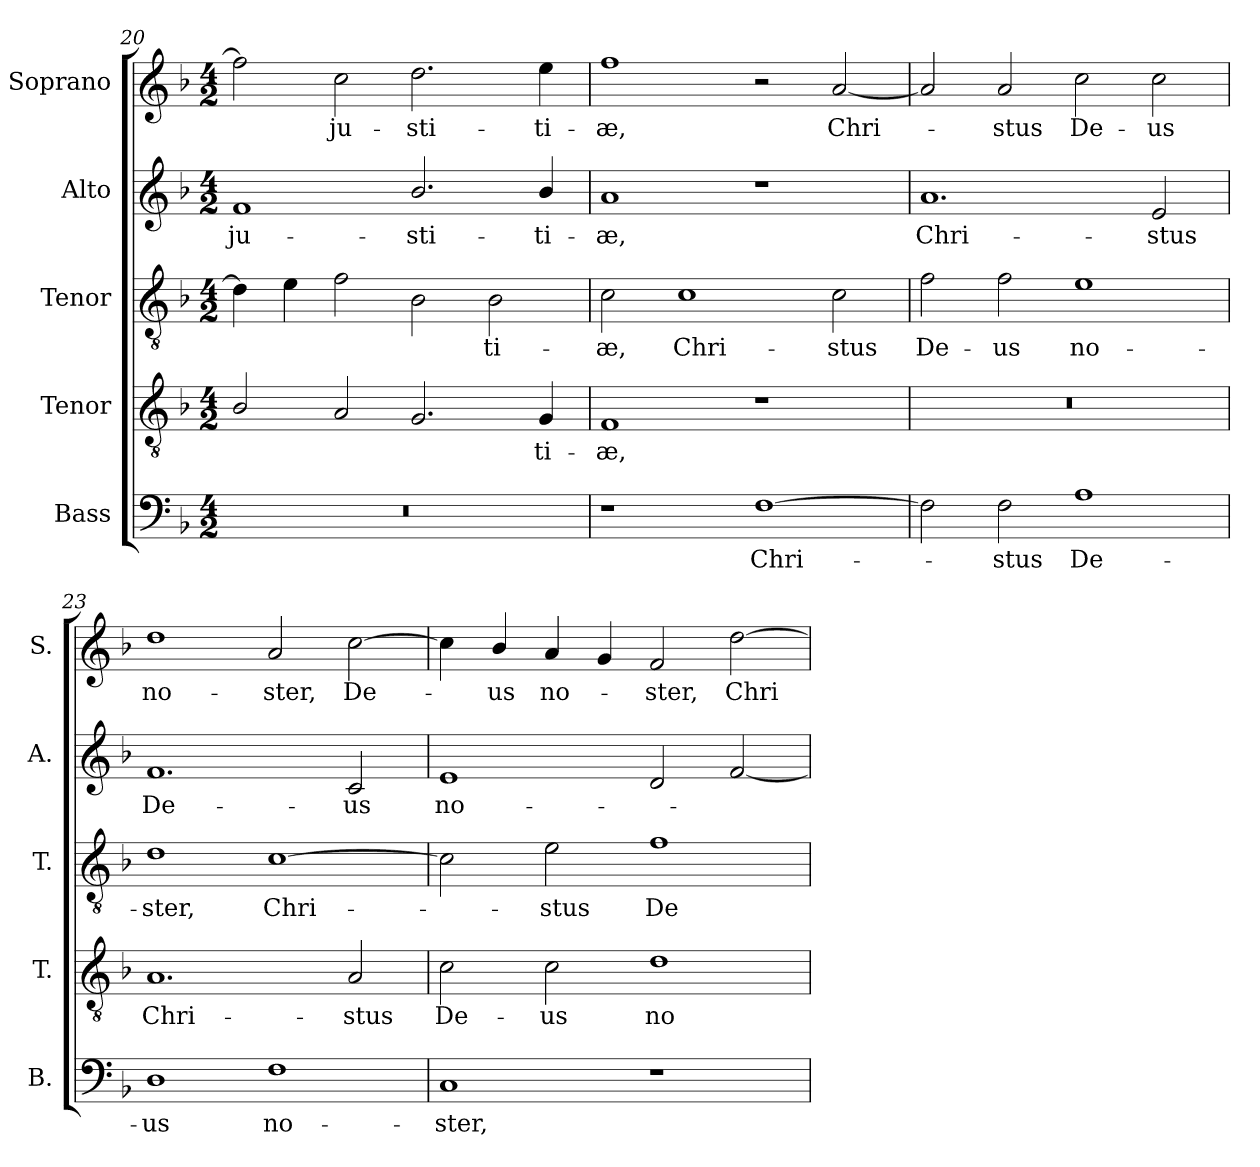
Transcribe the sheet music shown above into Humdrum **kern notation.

**kern	**text	**kern	**text	**kern	**text	**kern	**text	**kern	**text
*part5	*part5	*part4	*part4	*part3	*part3	*part2	*part2	*part1	*part1
*staff5	*staff5	*staff4	*staff4	*staff3	*staff3	*staff2	*staff2	*staff1	*staff1
*I"Bass	*	*I"Tenor	*	*I"Tenor	*	*I"Alto	*	*I"Soprano	*
*I'B.	*	*I'T.	*	*I'T.	*	*I'A.	*	*I'S.	*
*clefF4	*	*clefGv2	*	*clefGv2	*	*clefG2	*	*clefG2	*
*	*	*ITrd7c12	*	*ITrd7c12	*	*	*	*	*
*k[b-]	*	*k[b-]	*	*k[b-]	*	*k[b-]	*	*k[b-]	*
*F:	*	*F:	*	*F:	*	*F:	*	*F:	*
*M4/2	*	*M4/2	*	*M4/2	*	*M4/2	*	*M4/2	*
=20	=20	=20	=20	=20	=20	=20	=20	=20	=20
!LO:N:vis=1	!	!	!	!	!	!	!	!	!
!	!	!	!	!	!	!	!LO:LY:b:color=#000000	!	!
0r	.	2BB-i/	.	4Di\]	.	1fi	ju-	2ffi\]	.
.	.	.	.	4Ei\	.	.	.	.	.
!	!	!	!	!	!	!	!	!	!LO:LY:b:color=#000000
.	.	2AAi/	.	2Fi\	.	.	.	2cci\	ju-
!	!	!	!	!	!	!	!LO:LY:b:color=#000000	!	!
!	!	!	!	!	!	!	!	!	!LO:LY:b:color=#000000
.	.	2.GGi/	.	2BB-i\	.	2.b-i/	-sti-	2.ddi\	-sti-
!	!	!	!	!	!LO:LY:b:color=#000000	!	!	!	!
.	.	.	.	2BB-i\	-ti-	.	.	.	.
!	!	!	!LO:LY:b:color=#000000	!	!	!	!	!	!
!	!	!	!	!	!	!	!LO:LY:b:color=#000000	!	!
!	!	!	!	!	!	!	!	!	!LO:LY:b:color=#000000
.	.	4GGi/	-ti-	.	.	4b-i/	-ti-	4eei\	-ti-
!!LO:LB:g=z
=21	=21	=21	=21	=21	=21	=21	=21	=21	=21
!	!	!	!LO:LY:b:color=#000000	!	!	!	!	!	!
!	!	!	!	!	!LO:LY:b:color=#000000	!	!	!	!
!	!	!	!	!	!	!	!LO:LY:b:color=#000000	!	!
!	!	!	!	!	!	!	!	!	!LO:LY:b:color=#000000
1r	.	1FFi	-æ,	2Ci\	-æ,	1ai	-æ,	1ffi	-æ,
!	!	!	!	!	!LO:LY:b:color=#000000	!	!	!	!
.	.	.	.	1Ci	Chri-	.	.	.	.
!	!LO:LY:b:color=#000000	!	!	!	!	!	!	!	!
[1Fi	Chri-	1r	.	.	.	1r	.	2r	.
!	!	!	!	!	!LO:LY:b:color=#000000	!	!	!	!
!	!	!	!	!	!	!	!	!	!LO:LY:b:color=#000000
.	.	.	.	2Ci\	-stus	.	.	[2ai/	Chri-
=22	=22	=22	=22	=22	=22	=22	=22	=22	=22
!	!	!LO:N:vis=1	!	!	!	!	!	!	!
!	!	!	!	!	!LO:LY:b:color=#000000	!	!	!	!
!	!	!	!	!	!	!	!LO:LY:b:color=#000000	!	!
2Fi\]	.	0r	.	2Fi\	De-	1.ai	Chri-	2ai/]	.
!	!LO:LY:b:color=#000000	!	!	!	!	!	!	!	!
!	!	!	!	!	!LO:LY:b:color=#000000	!	!	!	!
!	!	!	!	!	!	!	!	!	!LO:LY:b:color=#000000
2Fi\	-stus	.	.	2Fi\	-us	.	.	2ai/	-stus
!	!LO:LY:b:color=#000000	!	!	!	!	!	!	!	!
!	!	!	!	!	!LO:LY:b:color=#000000	!	!	!	!
!	!	!	!	!	!	!	!	!	!LO:LY:b:color=#000000
1Ai	De-	.	.	1Ei	no-	.	.	2cci\	De-
!	!	!	!	!	!	!	!LO:LY:b:color=#000000	!	!
!	!	!	!	!	!	!	!	!	!LO:LY:b:color=#000000
.	.	.	.	.	.	2ei/	-stus	2cci\	-us
=23	=23	=23	=23	=23	=23	=23	=23	=23	=23
!	!LO:LY:b:color=#000000	!	!	!	!	!	!	!	!
!	!	!	!LO:LY:b:color=#000000	!	!	!	!	!	!
!	!	!	!	!	!LO:LY:b:color=#000000	!	!	!	!
!	!	!	!	!	!	!	!LO:LY:b:color=#000000	!	!
!	!	!	!	!	!	!	!	!	!LO:LY:b:color=#000000
1Di	-us	1.AAi	Chri-	1Di	-ster,	1.fi	De-	1ddi	no-
!	!LO:LY:b:color=#000000	!	!	!	!	!	!	!	!
!	!	!	!	!	!LO:LY:b:color=#000000	!	!	!	!
!	!	!	!	!	!	!	!	!	!LO:LY:b:color=#000000
1Fi	no-	.	.	[1Ci	Chri-	.	.	2ai/	-ster,
!	!	!	!LO:LY:b:color=#000000	!	!	!	!	!	!
!	!	!	!	!	!	!	!LO:LY:b:color=#000000	!	!
!	!	!	!	!	!	!	!	!	!LO:LY:b:color=#000000
.	.	2AAi/	-stus	.	.	2ci/	-us	[2cci\	De-
=24	=24	=24	=24	=24	=24	=24	=24	=24	=24
!	!LO:LY:b:color=#000000	!	!	!	!	!	!	!	!
!	!	!	!LO:LY:b:color=#000000	!	!	!	!	!	!
!	!	!	!	!	!	!	!LO:LY:b:color=#000000	!	!
1Ci	-ster,	2Ci\	De-	2Ci\]	.	1ei	no-	4cci\]	.
!	!	!	!	!	!	!	!	!	!LO:LY:b:color=#000000
.	.	.	.	.	.	.	.	4b-i/	-us
!	!	!	!LO:LY:b:color=#000000	!	!	!	!	!	!
!	!	!	!	!	!LO:LY:b:color=#000000	!	!	!	!
!	!	!	!	!	!	!	!	!	!LO:LY:b:color=#000000
.	.	2Ci\	-us	2Ei\	-stus	.	.	4ai/	no-
.	.	.	.	.	.	.	.	4gi/	.
!	!	!	!LO:LY:b:color=#000000	!	!	!	!	!	!
!	!	!	!	!	!LO:LY:b:color=#000000	!	!	!	!
!	!	!	!	!	!	!	!	!	!LO:LY:b:color=#000000
1r	.	1Di	no-	1Fi	De-	2di/	.	2fi/	-ster,
!	!	!	!	!	!	!	!	!	!LO:LY:b:color=#000000
.	.	.	.	.	.	[2fi/	.	[2ddi\	Chri-
=	=	=	=	=	=	=	=	=	=
*-	*-	*-	*-	*-	*-	*-	*-	*-	*-
